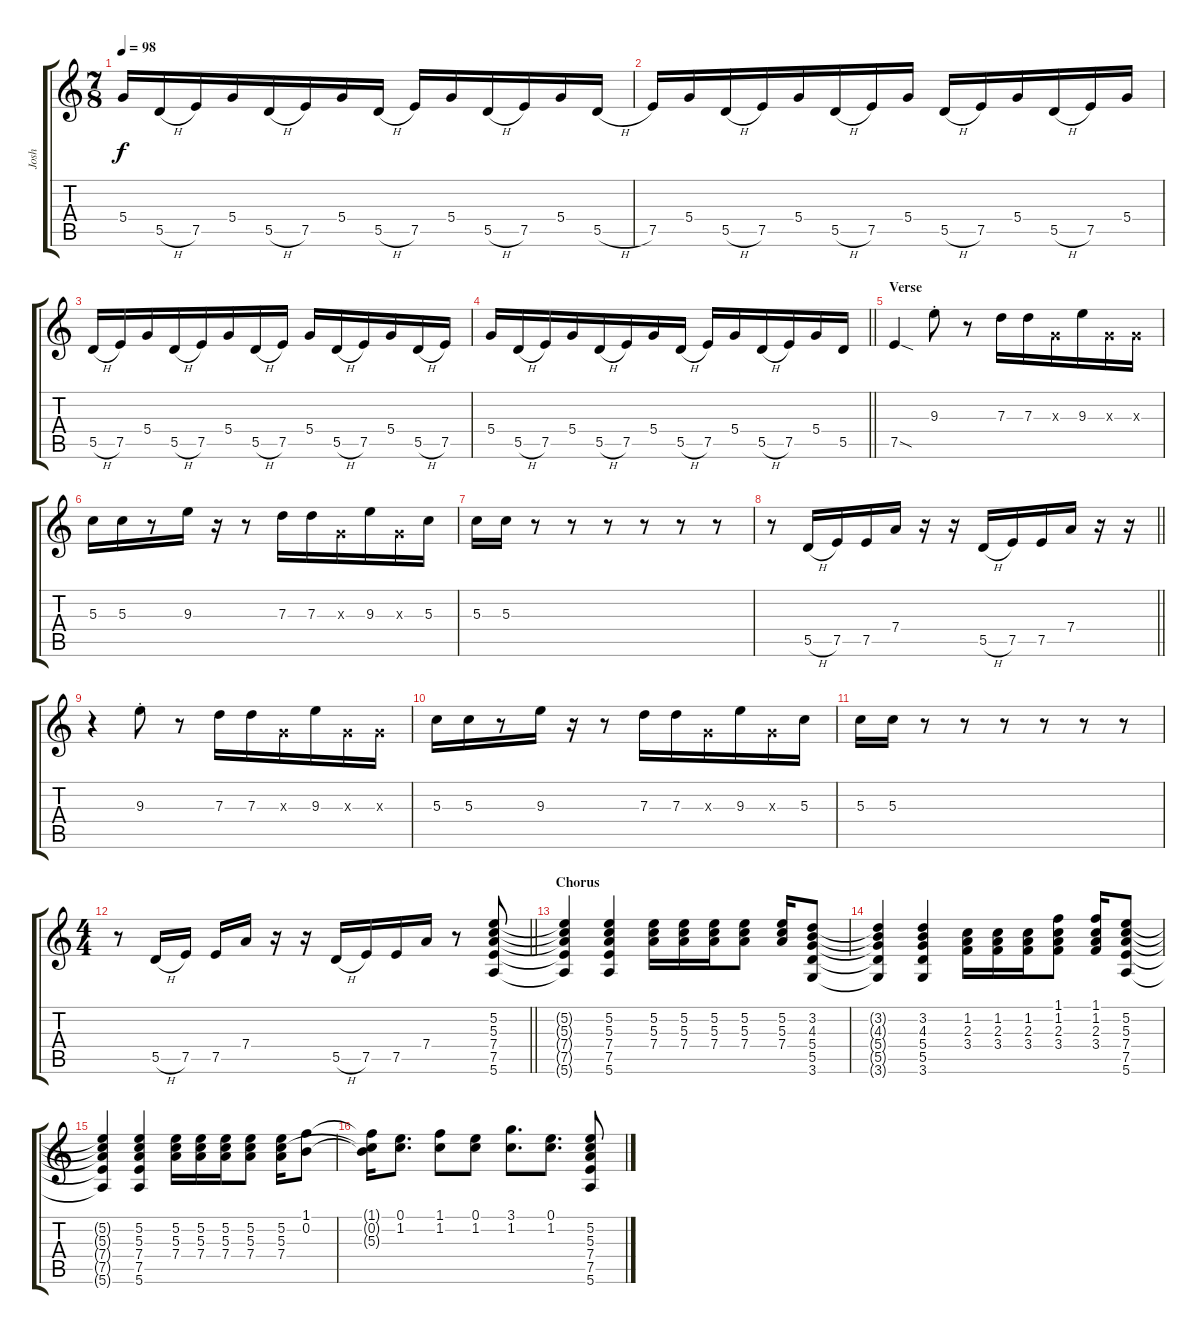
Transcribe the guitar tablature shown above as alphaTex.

\track ("Josh" "Josh") {instrument distortionguitar}
\staff {score tabs}
\tuning (E4 B3 G3 D3 A2 E2) {hide}
\ts (7 8)
\tempo 98
\clef g2
\ks c
5.4.16{dy f} 5.5{h}.16 7.5.16 5.4.16 5.5{h}.16 7.5.16 5.4.16 5.5{h}.16 7.5.16 5.4.16 5.5{h}.16 7.5.16 5.4.16 5.5{h}.16 |
7.5.16 5.4.16 5.5{h}.16 7.5.16 5.4.16 5.5{h}.16 7.5.16 5.4.16 5.5{h}.16 7.5.16 5.4.16 5.5{h}.16 7.5.16 5.4.16 |
5.5{h}.16{instrument distortionguitar} 7.5.16 5.4.16 5.5{h}.16 7.5.16 5.4.16 5.5{h}.16 7.5.16 5.4.16 5.5{h}.16 7.5.16 5.4.16 5.5{h}.16 7.5.16 |
\barLineRight lightlight
5.4.16 5.5{h}.16 7.5.16 5.4.16 5.5{h}.16 7.5.16 5.4.16 5.5{h}.16 7.5.16 5.4.16 5.5{h}.16 7.5.16 5.4.16 5.5.16 |
\section ("" "Verse")
7.5{sod}.4 9.3{st}.8 r.8 7.3.16 7.3.16 0.3{x}.16 9.3.16 0.3{x}.16 0.3{x}.16 |
5.3.16 5.3.16 r.8 9.3.16 r.16 r.8 7.3.16 7.3.16 0.3{x}.16 9.3.16 0.3{x}.16 5.3.16 |
5.3.16 5.3.16 r.8 r.8 r.8 r.8 r.8 r.8 |
\barLineRight lightlight
r.8 5.5{h}.16 7.5.16 7.5.16 7.4.16 r.16 r.16 5.5{h}.16 7.5.16 7.5.16 7.4.16 r.16 r.16 |
r.4 9.3{st}.8 r.8 7.3.16 7.3.16 0.3{x}.16 9.3.16 0.3{x}.16 0.3{x}.16 |
5.3.16 5.3.16 r.8 9.3.16 r.16 r.8 7.3.16 7.3.16 0.3{x}.16 9.3.16 0.3{x}.16 5.3.16 |
5.3.16 5.3.16 r.8 r.8 r.8 r.8 r.8 r.8 |
\ts (4 4)
\barLineRight lightlight
r.8 5.5{h}.16 7.5.16 7.5.16 7.4.16 r.16 r.16 5.5{h}.16 7.5.16 7.5.16 7.4.16 r.8 (5.2 5.3 7.4 7.5 5.6).8{instrument electricguitarclean} |
\section ("" "Chorus")
(5.2{t} 5.3{t} 7.4{t} 7.5{t} 5.6{t}).4 (5.2 5.3 7.4 7.5 5.6).4 (5.2 5.3 7.4).16 (5.2 5.3 7.4).16 (5.2 5.3 7.4).16 (5.2 5.3 7.4).8 (5.2 5.3 7.4).16 (3.2 4.3 5.4 5.5 3.6).8 |
(3.2{t} 4.3{t} 5.4{t} 5.5{t} 3.6{t}).4 (3.2 4.3 5.4 5.5 3.6).4 (1.2 2.3 3.4).16 (1.2 2.3 3.4).16 (1.2 2.3 3.4).16 (1.1 1.2 2.3 3.4).8 (1.1 1.2 2.3 3.4).16 (5.2 5.3 7.4 7.5 5.6).8 |
(5.2{t} 5.3{t} 7.4{t} 7.5{t} 5.6{t}).4 (5.2 5.3 7.4 7.5 5.6).4 (5.2 5.3 7.4).16 (5.2 5.3 7.4).16 (5.2 5.3 7.4).16 (5.2 5.3 7.4).8 (5.2 5.3 7.4).16 (1.1 0.2).8 |
(1.1{t} 0.2{t} 5.3{t}).16 (0.1 1.2).8{d} (1.1 1.2).8 (0.1 1.2).8 (3.1 1.2).8{d} (0.1 1.2).8{d} (5.2 5.3 7.4 7.5 5.6).8
